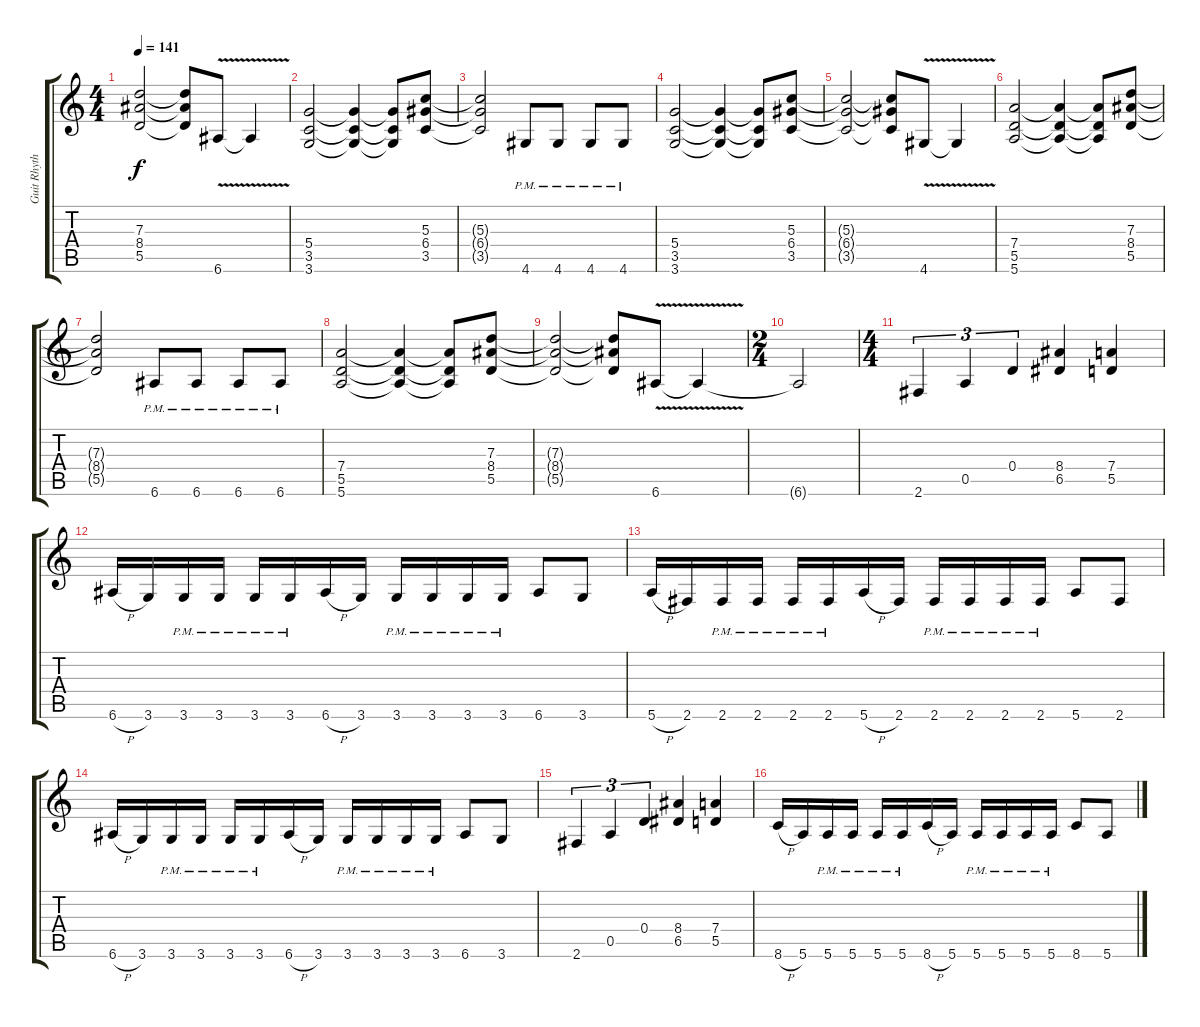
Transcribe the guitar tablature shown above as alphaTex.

\track ("Guit Rhythm 1" "Guit Rhyth") {instrument overdrivenguitar}
\staff {score tabs}
\tuning (E4 B3 G3 D3 A2 E2) {hide}
\ts (4 4)
\tempo 141
\clef g2
\ks c
(7.3{t} 8.4{t} 5.5{t}).2{dy f} (7.3{t} 8.4{t} 5.5{t}).8 6.6{v}.8 6.6{t}.4 |
(5.4 3.5 3.6).2 (5.4{t} 3.5{t} 3.6{t}).4 (5.4{t} 3.5{t} 3.6{t}).8 (5.3 6.4 3.5).8 |
(5.3{t} 6.4{t} 3.5{t}).2 4.6{pm}.8 4.6{pm}.8 4.6{pm}.8 4.6{pm}.8 |
(5.4 3.5 3.6).2 (5.4{t} 3.5{t} 3.6{t}).4 (5.4{t} 3.5{t} 3.6{t}).8 (5.3 6.4 3.5).8 |
(5.3{t} 6.4{t} 3.5{t}).2 (5.3{t} 6.4{t} 3.5{t}).8 4.6{v}.8 4.6{t}.4 |
(7.4 5.5 5.6).2 (7.4{t} 5.5{t} 5.6{t}).4 (7.4{t} 5.5{t} 5.6{t}).8 (7.3 8.4 5.5).8 |
(7.3{t} 8.4{t} 5.5{t}).2 6.6{pm}.8 6.6{pm}.8 6.6{pm}.8 6.6{pm}.8 |
(7.4 5.5 5.6).2 (7.4{t} 5.5{t} 5.6{t}).4 (7.4{t} 5.5{t} 5.6{t}).8 (7.3 8.4 5.5).8 |
(7.3{t} 8.4{t} 5.5{t}).2 (7.3{t} 8.4{t} 5.5{t}).8 6.6{v}.8 6.6{t}.4 |
\ts (2 4)
6.6{t}.2 |
\ts (4 4)
2.6.4{tu (3 2)} 0.5.4{tu (3 2)} 0.4.4{tu (3 2)} (8.4 6.5).4 (7.4 5.5).4 |
6.6{h}.16 3.6.16 3.6{pm}.16 3.6{pm}.16 3.6{pm}.16 3.6{pm}.16 6.6{h}.16 3.6.16 3.6{pm}.16 3.6{pm}.16 3.6{pm}.16 3.6{pm}.16 6.6.8 3.6.8 |
5.6{h}.16 2.6.16 2.6{pm}.16 2.6{pm}.16 2.6{pm}.16 2.6{pm}.16 5.6{h}.16 2.6.16 2.6{pm}.16 2.6{pm}.16 2.6{pm}.16 2.6{pm}.16 5.6.8 2.6.8 |
6.6{h}.16 3.6.16 3.6{pm}.16 3.6{pm}.16 3.6{pm}.16 3.6{pm}.16 6.6{h}.16 3.6.16 3.6{pm}.16 3.6{pm}.16 3.6{pm}.16 3.6{pm}.16 6.6.8 3.6.8 |
2.6.4{tu (3 2)} 0.5.4{tu (3 2)} 0.4.4{tu (3 2)} (8.4 6.5).4 (7.4 5.5).4 |
8.6{h}.16 5.6.16 5.6{pm}.16 5.6{pm}.16 5.6{pm}.16 5.6{pm}.16 8.6{h}.16 5.6.16 5.6{pm}.16 5.6{pm}.16 5.6{pm}.16 5.6{pm}.16 8.6.8 5.6.8
